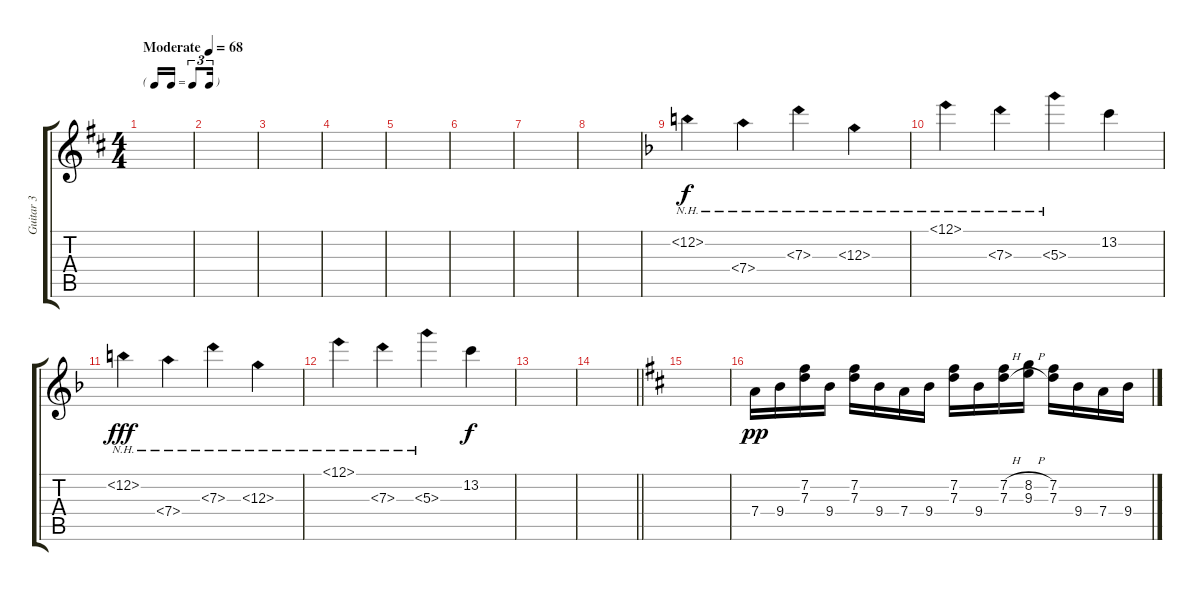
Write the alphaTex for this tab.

\track ("Guitar 3" "Guitar 3") {instrument electricguitarjazz}
\staff {score tabs}
\tuning (E4 B3 G3 D3 A2 E2) {hide}
\ts (4 4)
\tf triplet16th
\tempo (68 "Moderate")
\clef g2
\ks d
|
|
|
|
|
|
|
|
\ks f
12.2{nh}.4 7.4{nh}.4 7.3{nh}.4 12.3{nh}.4 |
12.1{nh}.4 7.3{nh}.4 5.3{nh}.4 13.2.4{dy f} |
12.2{nh}.4{dy fff} 7.4{nh}.4 7.3{nh}.4 12.3{nh}.4 |
12.1{nh}.4 7.3{nh}.4 5.3{nh}.4 13.2.4{dy f} |
|
\barLineRight lightlight
|
\ks d
|
7.4.16{dy pp} 9.4.16 (7.2 7.3).16 9.4.16 (7.2 7.3).16 9.4.16 7.4.16 9.4.16 (7.2 7.3).16 9.4.16 (7.2{h} 7.3{h}).16 (8.2{h} 9.3{h}).16 (7.2 7.3).16 9.4.16 7.4.16 9.4.16
